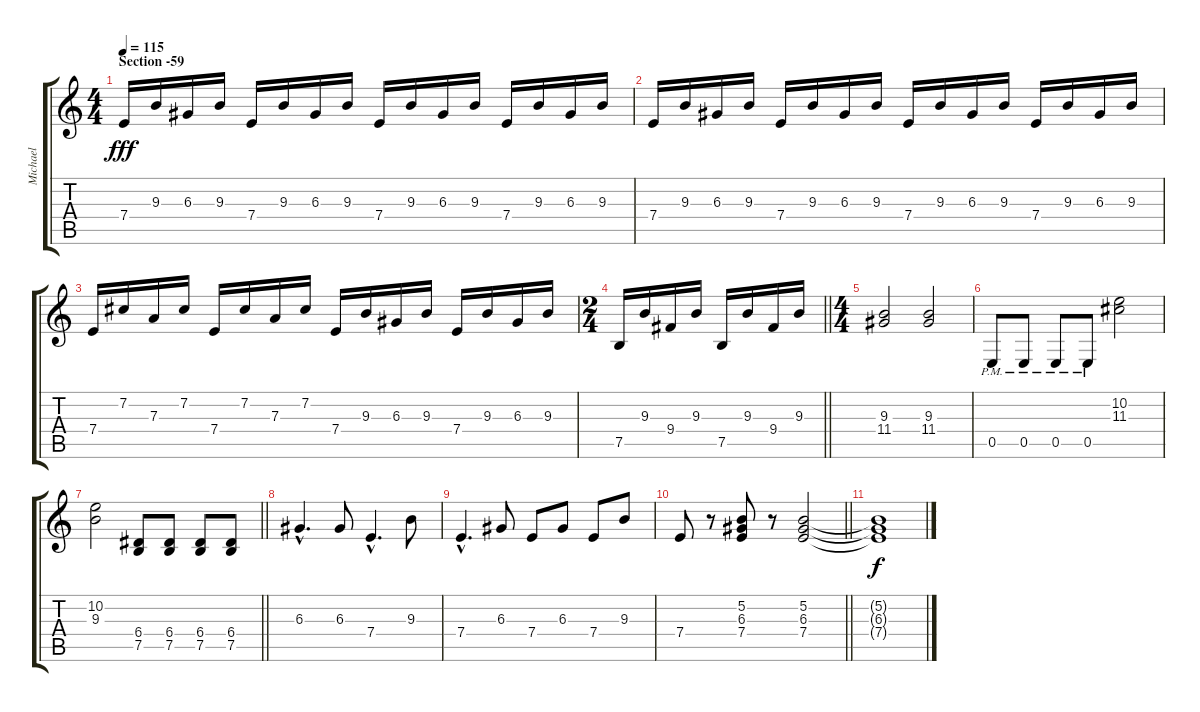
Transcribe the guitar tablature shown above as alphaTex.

\track ("Michael" "Michael") {instrument distortionguitar}
\staff {score tabs}
\tuning (B3 Gb3 D3 A2 E2 B1) {hide}
\ts (4 4)
\section ("" "Section -59")
\tempo 115
\clef g2
\ks c
7.4.16{dy fff} 9.3.16 6.3.16 9.3.16 7.4.16 9.3.16 6.3.16 9.3.16 7.4.16 9.3.16 6.3.16 9.3.16 7.4.16 9.3.16 6.3.16 9.3.16 |
7.4.16 9.3.16 6.3.16 9.3.16 7.4.16 9.3.16 6.3.16 9.3.16 7.4.16 9.3.16 6.3.16 9.3.16 7.4.16 9.3.16 6.3.16 9.3.16 |
7.4.16 7.2.16 7.3.16 7.2.16 7.4.16 7.2.16 7.3.16 7.2.16 7.4.16 9.3.16 6.3.16 9.3.16 7.4.16 9.3.16 6.3.16 9.3.16 |
\ts (2 4)
\barLineRight lightlight
7.5.16 9.3.16 9.4.16 9.3.16 7.5.16 9.3.16 9.4.16 9.3.16 |
\ts (4 4)
(9.3 11.4).2 (9.3 11.4).2 |
0.5{pm}.8 0.5{pm}.8 0.5{pm}.8 0.5{pm}.8 (10.2 11.3).2 |
\barLineRight lightlight
(10.2 9.3).2 (6.4 7.5).8 (6.4 7.5).8 (6.4 7.5).8 (6.4 7.5).8 |
6.3{hac}.4{d} 6.3.8 7.4{hac}.4{d} 9.3.8 |
7.4{hac}.4{d} 6.3.8 7.4.8 6.3.8 7.4.8 9.3.8 |
\barLineRight lightlight
7.4.8 r.8 (5.2 6.3 7.4).8 r.8 (5.2 6.3 7.4).2 |
(5.2{t} 6.3{t} 7.4{t}).1{dy f}
